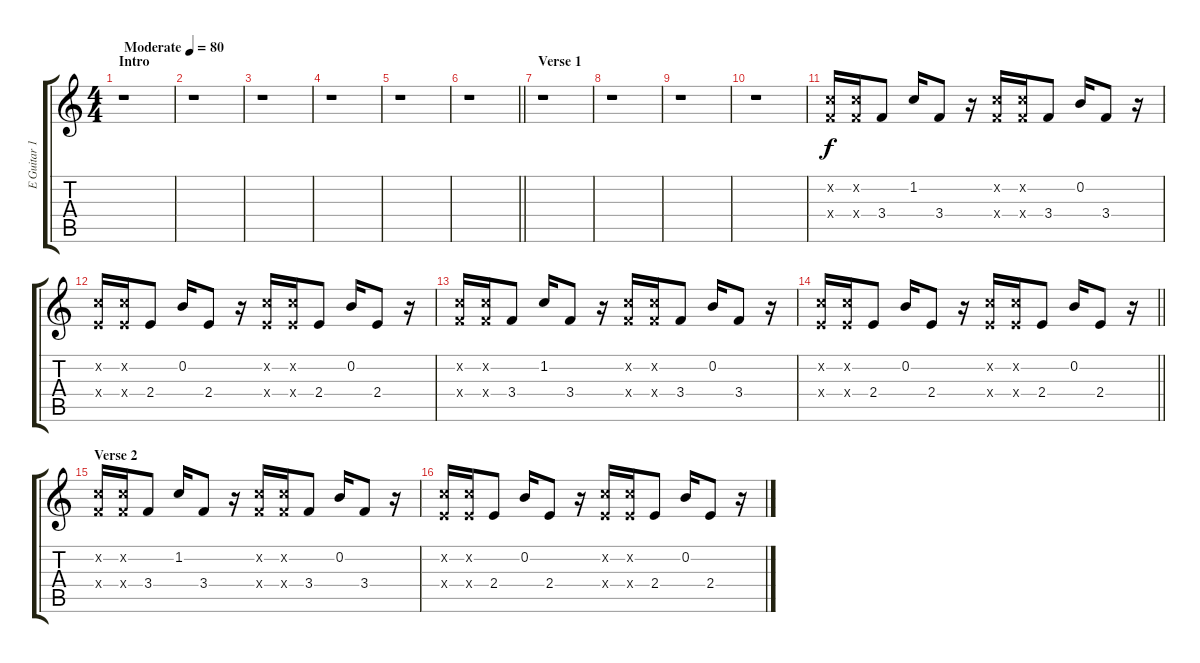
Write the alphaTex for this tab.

\track ("E Guitar 1" "E Guitar 1") {instrument electricguitarmuted}
\staff {score tabs}
\tuning (E4 B3 G3 D3 A2 E2) {hide}
\ts (4 4)
\section ("" "Intro")
\tempo (80 "Moderate")
\clef g2
\ks c
r.1{dy f instrument electricguitarmuted} |
r.1 |
r.1 |
r.1 |
r.1 |
\barLineRight lightlight
r.1 |
\section ("" "Verse 1")
r.1 |
r.1 |
r.1 |
r.1 |
(1.2{x} 3.4{x}).16 (1.2{x} 3.4{x}).16 3.4.8 1.2.16 3.4.8 r.16 (1.2{x} 3.4{x}).16 (1.2{x} 3.4{x}).16 3.4.8 0.2.16 3.4.8 r.16 |
(1.2{x} 2.4{x}).16 (1.2{x} 2.4{x}).16 2.4.8 0.2.16 2.4.8 r.16 (1.2{x} 2.4{x}).16 (1.2{x} 2.4{x}).16 2.4.8 0.2.16 2.4.8 r.16 |
(1.2{x} 3.4{x}).16 (1.2{x} 3.4{x}).16 3.4.8 1.2.16 3.4.8 r.16 (1.2{x} 3.4{x}).16 (1.2{x} 3.4{x}).16 3.4.8 0.2.16 3.4.8 r.16 |
\barLineRight lightlight
(1.2{x} 2.4{x}).16 (1.2{x} 2.4{x}).16 2.4.8 0.2.16 2.4.8 r.16 (1.2{x} 2.4{x}).16 (1.2{x} 2.4{x}).16 2.4.8 0.2.16 2.4.8 r.16 |
\section ("" "Verse 2")
(1.2{x} 3.4{x}).16 (1.2{x} 3.4{x}).16 3.4.8 1.2.16 3.4.8 r.16 (1.2{x} 3.4{x}).16 (1.2{x} 3.4{x}).16 3.4.8 0.2.16 3.4.8 r.16 |
(1.2{x} 2.4{x}).16 (1.2{x} 2.4{x}).16 2.4.8 0.2.16 2.4.8 r.16 (1.2{x} 2.4{x}).16 (1.2{x} 2.4{x}).16 2.4.8 0.2.16 2.4.8 r.16
